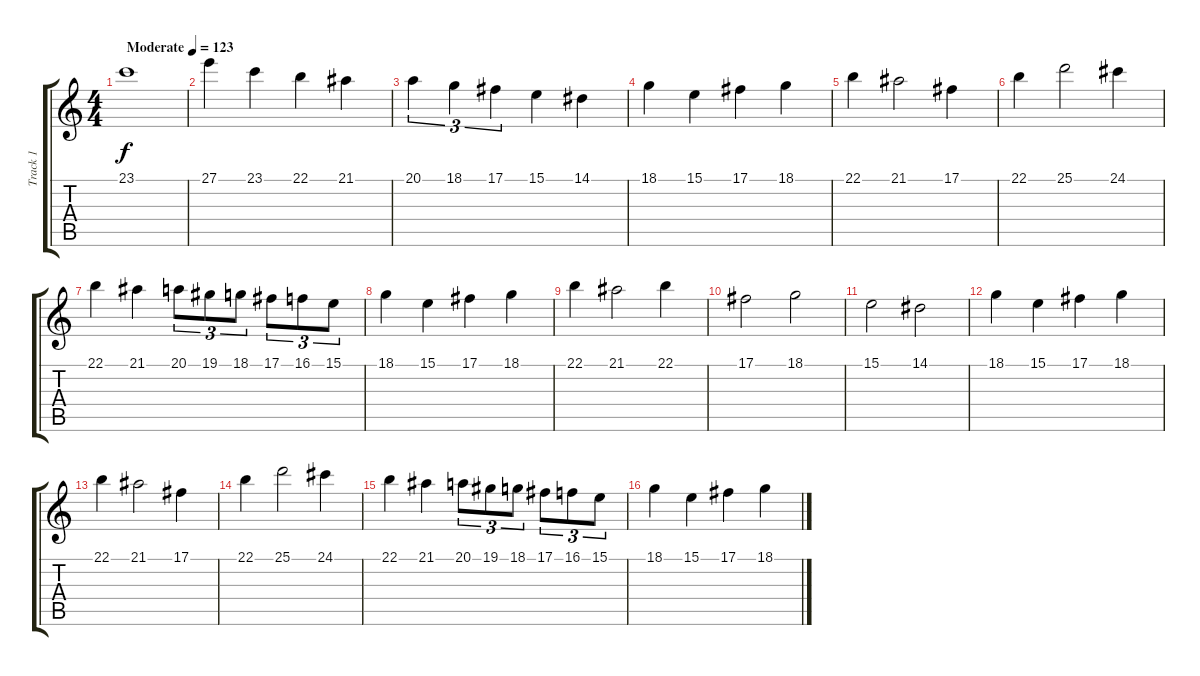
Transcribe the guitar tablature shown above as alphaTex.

\track ("Track 1" "Track 1") {instrument violin}
\staff {score tabs}
\tuning (Db4 Ab3 E3 B2 Gb2 B1) {hide}
\ts (4 4)
\tempo (123 "Moderate")
\clef g2
\ks c
23.1.1{dy f instrument violin} |
27.1.4 23.1.4 22.1.4 21.1.4 |
20.1.4{tu (3 2)} 18.1.4{tu (3 2)} 17.1.4{tu (3 2)} 15.1.4 14.1.4 |
18.1.4 15.1.4 17.1.4 18.1.4 |
22.1.4 21.1.2 17.1.4 |
22.1.4 25.1.2 24.1.4 |
22.1.4 21.1.4 20.1.8{tu (3 2)} 19.1.8{tu (3 2)} 18.1.8{tu (3 2)} 17.1.8{tu (3 2)} 16.1.8{tu (3 2)} 15.1.8{tu (3 2)} |
18.1.4 15.1.4 17.1.4 18.1.4 |
22.1.4 21.1.2 22.1.4 |
17.1.2 18.1.2 |
15.1.2 14.1.2 |
18.1.4 15.1.4 17.1.4 18.1.4 |
22.1.4 21.1.2 17.1.4 |
22.1.4 25.1.2 24.1.4 |
22.1.4 21.1.4 20.1.8{tu (3 2)} 19.1.8{tu (3 2)} 18.1.8{tu (3 2)} 17.1.8{tu (3 2)} 16.1.8{tu (3 2)} 15.1.8{tu (3 2)} |
18.1.4 15.1.4 17.1.4 18.1.4
